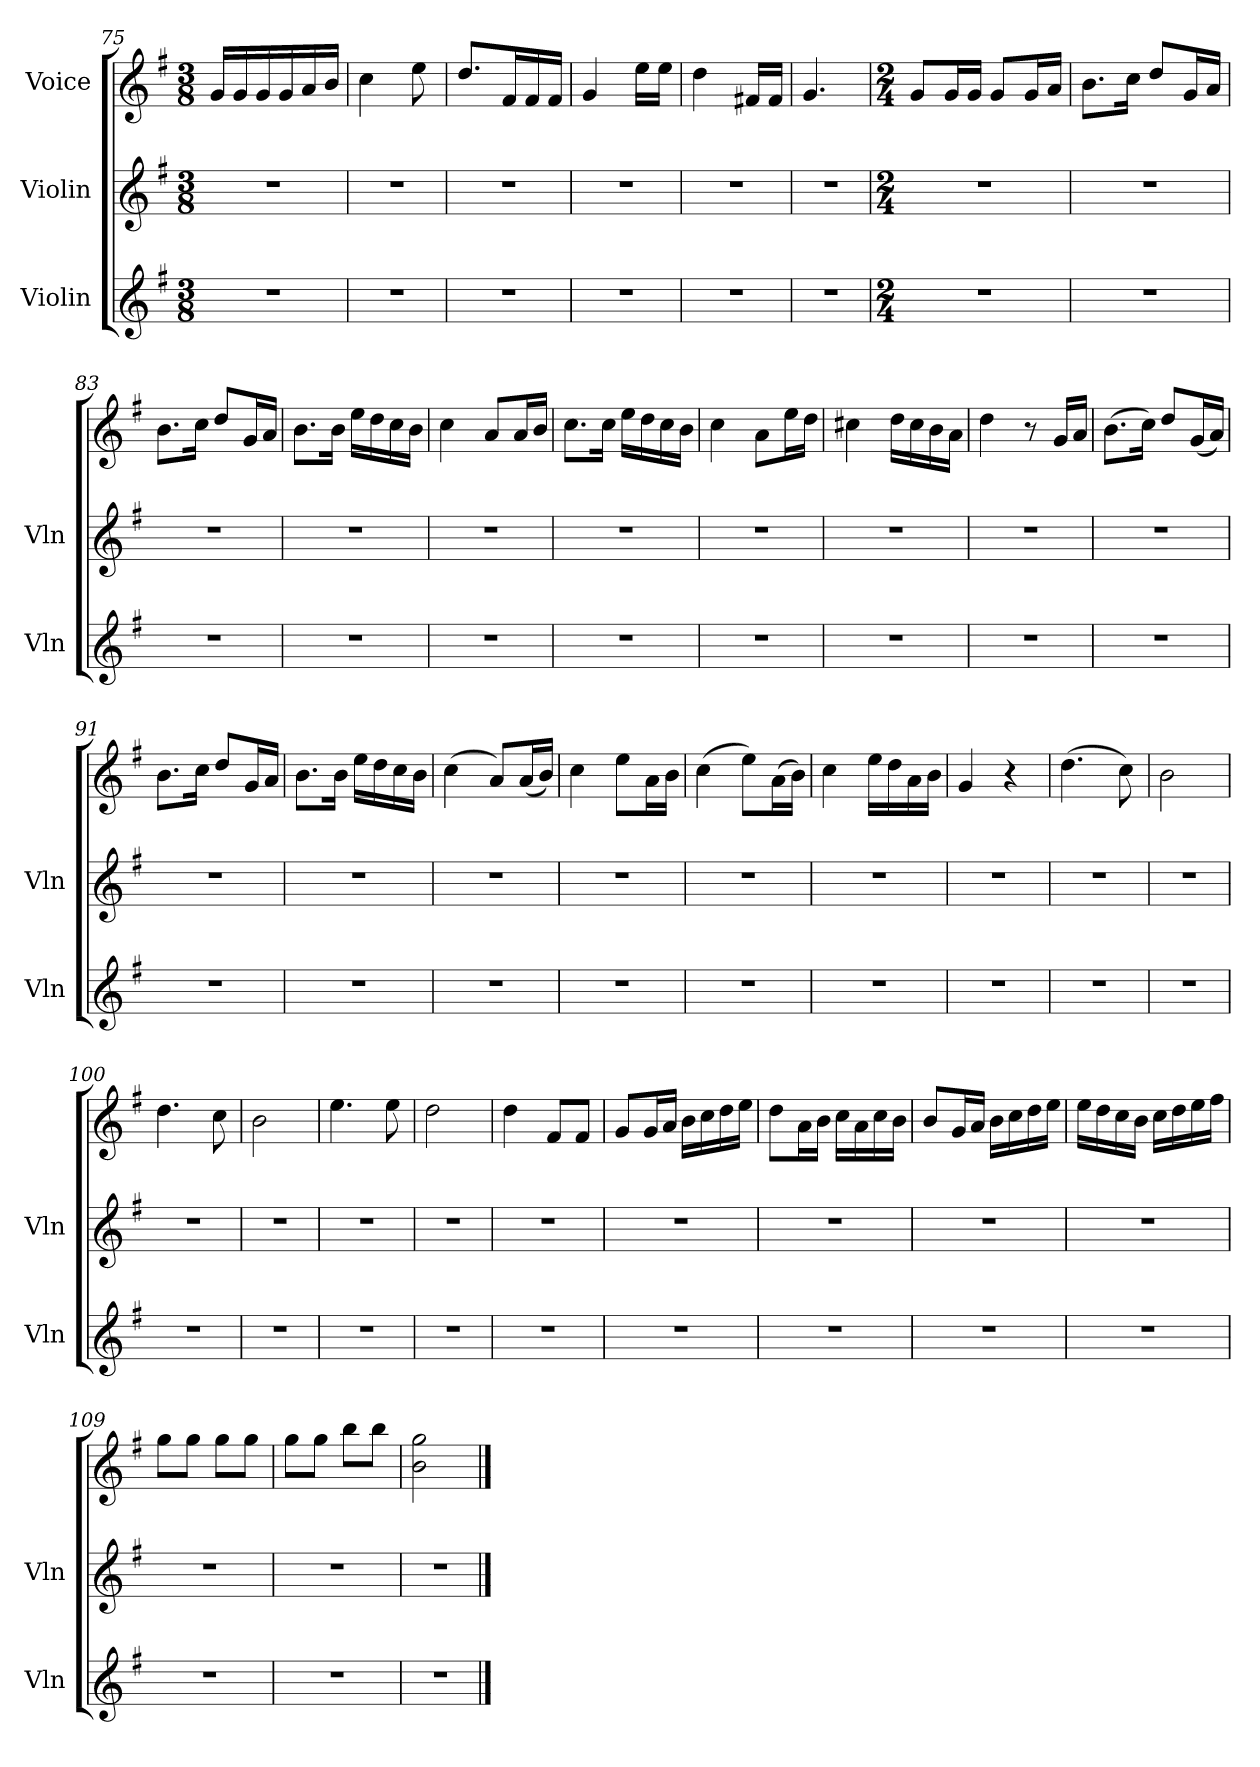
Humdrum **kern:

**kern	**kern	**kern
*part3	*part2	*part1
*staff3	*staff2	*staff1
*I"Violin	*I"Violin	*I"Voice
*I'Vln	*I'Vln	*
*clefG2	*clefG2	*clefG2
*k[f#]	*k[f#]	*k[f#]
*M3/8	*M3/8	*M3/8
=75	=75	=75
4.r	4.r	16g/LL
.	.	16g/
.	.	16g/
.	.	16g/
.	.	16a/
.	.	16b/JJ
=76	=76	=76
4.r	4.r	4cc\
.	.	8ee\
=77	=77	=77
4.r	4.r	8.dd/L
.	.	16f#/L
.	.	16f#/
.	.	16f#/JJ
=78	=78	=78
4.r	4.r	4g/
.	.	16ee\LL
.	.	16ee\JJ
=79	=79	=79
4.r	4.r	4dd\
.	.	16f#X/LL
.	.	16f#/JJ
=80	=80	=80
4.r	4.r	4.g/
!!LO:LB:g=z
=81	=81	=81
*M2/4	*M2/4	*M2/4
2r	2r	8g/L
.	.	16g/L
.	.	16g/JJ
.	.	8g/L
.	.	16g/L
.	.	16a/JJ
=82	=82	=82
2r	2r	8.b\L
.	.	16cc\Jk
.	.	8dd/L
.	.	16g/L
.	.	16a/JJ
=83	=83	=83
2r	2r	8.b\L
.	.	16cc\Jk
.	.	8dd/L
.	.	16g/L
.	.	16a/JJ
=84	=84	=84
2r	2r	8.b\L
.	.	16b\Jk
.	.	16ee\LL
.	.	16dd\
.	.	16cc\
.	.	16b\JJ
=85	=85	=85
2r	2r	4cc\
.	.	8a/L
.	.	16a/L
.	.	16b/JJ
=86	=86	=86
2r	2r	8.cc\L
.	.	16cc\Jk
.	.	16ee\LL
.	.	16dd\
.	.	16cc\
.	.	16b\JJ
!!LO:PB:g=z
=87	=87	=87
2r	2r	4cc\
.	.	8a\L
.	.	16ee\L
.	.	16dd\JJ
=88	=88	=88
2r	2r	4cc#X\
.	.	16dd\LL
.	.	16cc#\
.	.	16b\
.	.	16a\JJ
=89	=89	=89
2r	2r	4dd\
.	.	8r
.	.	16g/LL
.	.	16a/JJ
=90	=90	=90
2r	2r	(>8.b\L
.	.	16cc\Jk)
.	.	8dd/L
.	.	(<16g/L
.	.	16a/JJ)
=91	=91	=91
2r	2r	8.b\L
.	.	16cc\Jk
.	.	8dd/L
.	.	16g/L
.	.	16a/JJ
=92	=92	=92
2r	2r	8.b\L
.	.	16b\Jk
.	.	16ee\LL
.	.	16dd\
.	.	16cc\
.	.	16b\JJ
=93	=93	=93
2r	2r	(>4cc\
.	.	8a/L)
.	.	(<16a/L
.	.	16b/JJ)
!!LO:LB:g=z
=94	=94	=94
2r	2r	4cc\
.	.	8ee\L
.	.	16a\L
.	.	16b\JJ
=95	=95	=95
2r	2r	(>4cc\
.	.	8ee\L)
.	.	(>16a\L
.	.	16b\JJ)
=96	=96	=96
2r	2r	4cc\
.	.	16ee\LL
.	.	16dd\
.	.	16a\
.	.	16b\JJ
=97	=97	=97
2r	2r	4g/
.	.	4r
=98	=98	=98
2r	2r	(>4.dd\
.	.	8cc\)
=99	=99	=99
2r	2r	2b\
=100	=100	=100
2r	2r	4.dd\
.	.	8cc\
=101	=101	=101
2r	2r	2b\
=102	=102	=102
2r	2r	4.ee\
.	.	8ee\
!!LO:LB:g=z
=103	=103	=103
2r	2r	2dd\
=104	=104	=104
2r	2r	4dd\
.	.	8f#/L
.	.	8f#/J
=105	=105	=105
2r	2r	8g/L
.	.	16g/L
.	.	16a/JJ
.	.	16b\LL
.	.	16cc\
.	.	16dd\
.	.	16ee\JJ
=106	=106	=106
2r	2r	8dd\L
.	.	16a\L
.	.	16b\JJ
.	.	16cc\LL
.	.	16a\
.	.	16cc\
.	.	16b\JJ
=107	=107	=107
2r	2r	8b/L
.	.	16g/L
.	.	16a/JJ
.	.	16b\LL
.	.	16cc\
.	.	16dd\
.	.	16ee\JJ
=108	=108	=108
2r	2r	16ee\LL
.	.	16dd\
.	.	16cc\
.	.	16b\JJ
.	.	16cc\LL
.	.	16dd\
.	.	16ee\
.	.	16ff#\JJ
!!LO:LB:g=z
=109	=109	=109
2r	2r	8gg\L
.	.	8gg\J
.	.	8gg\L
.	.	8gg\J
=110	=110	=110
2r	2r	8gg\L
.	.	8gg\J
.	.	8bb\L
.	.	8bb\J
=111	=111	=111
2r	2r	2b\ 2gg\
==	==	==
*-	*-	*-
